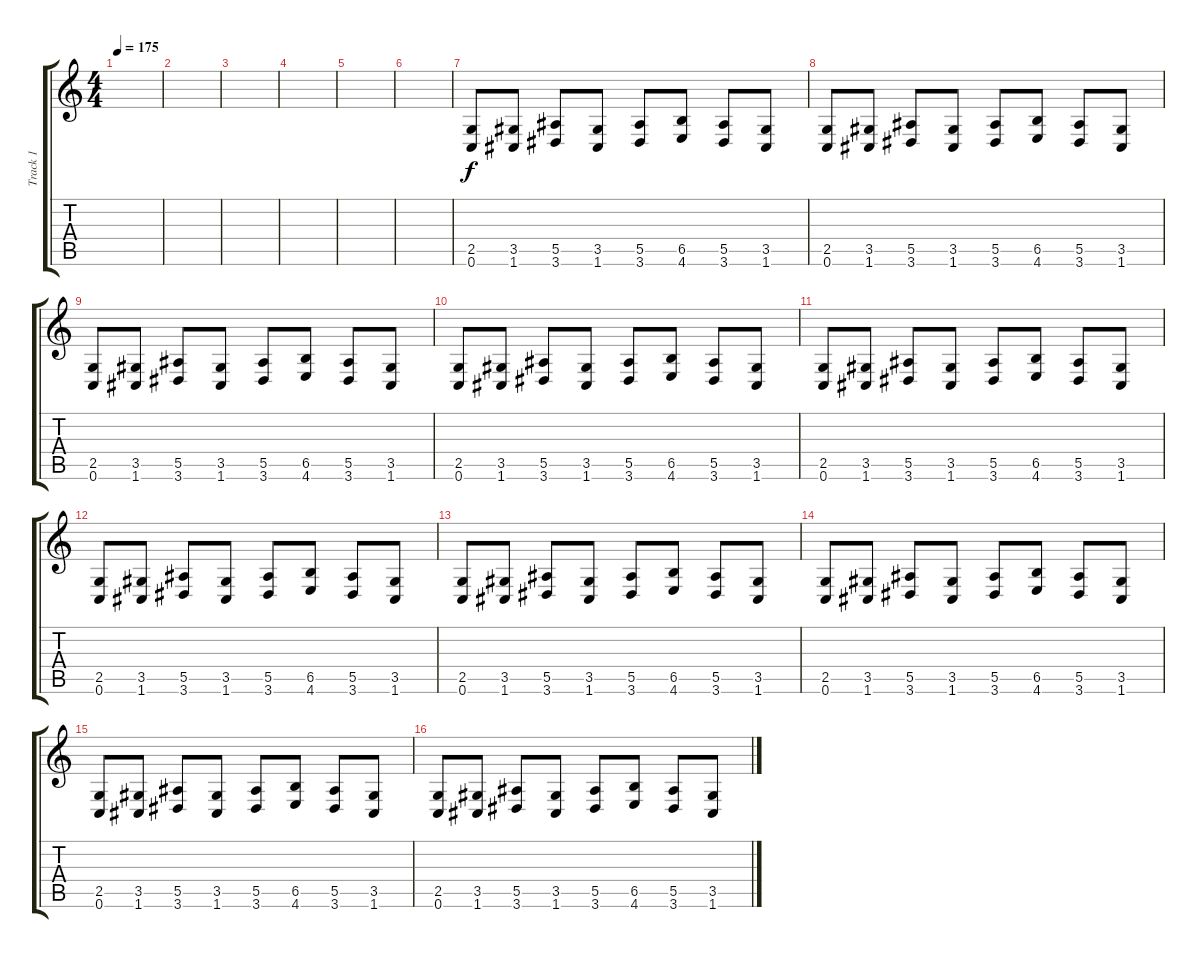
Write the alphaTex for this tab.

\track ("Track 1" "Track 1") {instrument distortionguitar}
\staff {score tabs}
\tuning (C4 G3 Eb3 Bb2 F2 C2) {hide}
\ts (4 4)
\tempo 175
\clef g2
\ks c
|
|
|
|
|
|
(2.5 0.6).8 (3.5 1.6).8 (5.5 3.6).8 (3.5 1.6).8 (5.5 3.6).8 (6.5 4.6).8 (5.5 3.6).8 (3.5 1.6).8 |
(2.5 0.6).8 (3.5 1.6).8 (5.5 3.6).8 (3.5 1.6).8 (5.5 3.6).8 (6.5 4.6).8 (5.5 3.6).8 (3.5 1.6).8 |
(2.5 0.6).8 (3.5 1.6).8 (5.5 3.6).8 (3.5 1.6).8 (5.5 3.6).8 (6.5 4.6).8 (5.5 3.6).8 (3.5 1.6).8 |
(2.5 0.6).8 (3.5 1.6).8 (5.5 3.6).8 (3.5 1.6).8 (5.5 3.6).8 (6.5 4.6).8 (5.5 3.6).8 (3.5 1.6).8 |
(2.5 0.6).8 (3.5 1.6).8 (5.5 3.6).8 (3.5 1.6).8 (5.5 3.6).8 (6.5 4.6).8 (5.5 3.6).8 (3.5 1.6).8 |
(2.5 0.6).8 (3.5 1.6).8 (5.5 3.6).8 (3.5 1.6).8 (5.5 3.6).8 (6.5 4.6).8 (5.5 3.6).8 (3.5 1.6).8 |
(2.5 0.6).8 (3.5 1.6).8 (5.5 3.6).8 (3.5 1.6).8 (5.5 3.6).8 (6.5 4.6).8 (5.5 3.6).8 (3.5 1.6).8 |
(2.5 0.6).8 (3.5 1.6).8 (5.5 3.6).8 (3.5 1.6).8 (5.5 3.6).8 (6.5 4.6).8 (5.5 3.6).8 (3.5 1.6).8 |
(2.5 0.6).8 (3.5 1.6).8 (5.5 3.6).8 (3.5 1.6).8 (5.5 3.6).8 (6.5 4.6).8 (5.5 3.6).8 (3.5 1.6).8 |
(2.5 0.6).8 (3.5 1.6).8 (5.5 3.6).8 (3.5 1.6).8 (5.5 3.6).8 (6.5 4.6).8 (5.5 3.6).8 (3.5 1.6).8
